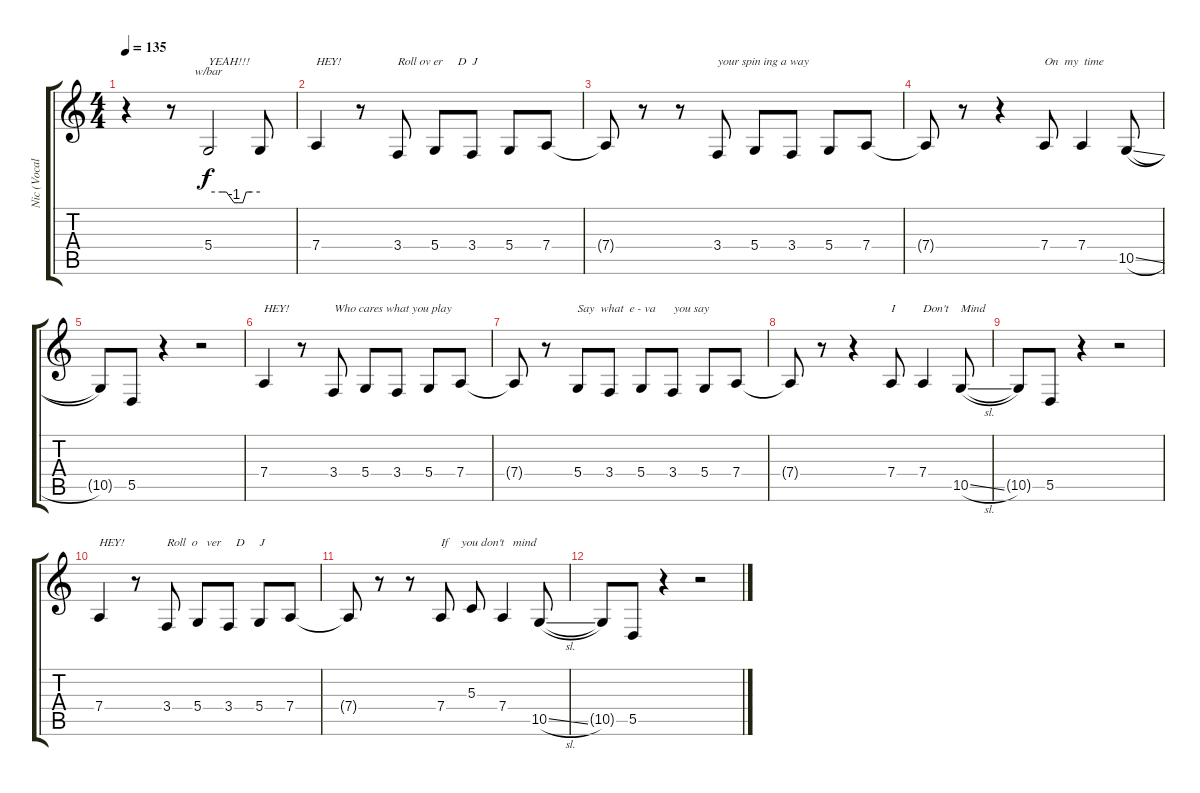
\track ("Nic (Vocals)" "Nic (Vocal") {instrument shanai}
\staff {score tabs}
\tuning (E4 B3 G3 D3 A2 E2) {hide}
\ts (4 4)
\tempo 135
\clef g2
\ks c
r.4{dy f} r.8 5.4.2{tbe (custom default 0 0 16 0 21 0 30 -4 35 -4 40 -4 44 0 49 0 60 0) txt "YEAH!!!"} 5.4{t}.8 |
7.4.4{txt "HEY!"} r.8 3.4.8{txt "Roll ov er     D  J"} 5.4.8 3.4.8 5.4.8 7.4.8 |
7.4{t}.8 r.8 r.8 3.4.8{txt "your spin ing a way"} 5.4.8 3.4.8 5.4.8 7.4.8 |
7.4{t}.8 r.8 r.4 7.4.8{txt "On  my  time"} 7.4.4 10.5{sl}.8 |
10.5{t}.8 5.5.8 r.4 r.2 |
7.4.4{txt "HEY!"} r.8 3.4.8{txt "Who cares what you play"} 5.4.8 3.4.8 5.4.8 7.4.8 |
7.4{t}.8 r.8 5.4.8{txt "Say  what  e - va      you say"} 3.4.8 5.4.8 3.4.8 5.4.8 7.4.8 |
7.4{t}.8 r.8 r.4 7.4.8{txt "I"} 7.4.4{txt "Don't"} 10.5{sl}.8{txt "Mind"} |
10.5{t}.8 5.5.8 r.4 r.2 |
7.4.4{txt "HEY!"} r.8 3.4.8{txt "Roll  o   ver     D     J"} 5.4.8 3.4.8 5.4.8 7.4.8 |
7.4{t}.8 r.8 r.8 7.4.8{txt "If    you don't   mind"} 5.3.8 7.4.4 10.5{sl}.8 |
10.5{t}.8 5.5.8 r.4 r.2
